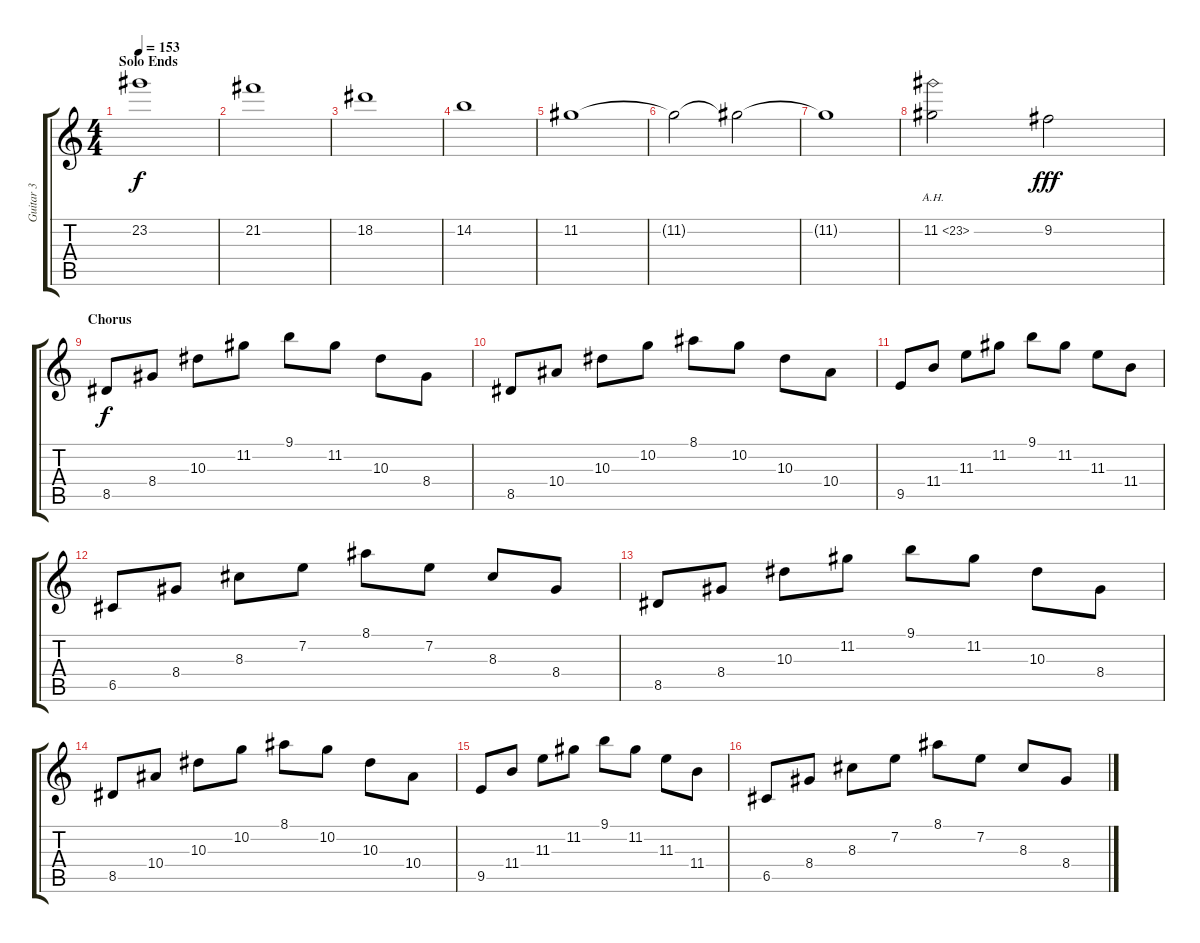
\track ("Guitar 3" "Guitar 3") {instrument distortionguitar}
\staff {score tabs}
\tuning (D4 A3 F3 C3 G2 C2) {hide}
\ts (4 4)
\section ("" "Solo Ends")
\tempo 153
\clef g2
\ks c
23.2{t}.1{dy f} |
21.2.1 |
18.2.1 |
14.2.1 |
11.2.1{volume 6} |
11.2{t}.2 11.2{t}.2{volume 16} |
11.2{t}.1 |
11.2{ah 12}.2 9.2.2{dy fff} |
\section ("" "Chorus")
8.5.8{dy f} 8.4.8 10.3.8 11.2.8 9.1.8 11.2.8 10.3.8 8.4.8 |
8.5.8 10.4.8 10.3.8 10.2.8 8.1.8 10.2.8 10.3.8 10.4.8 |
9.5.8 11.4.8 11.3.8 11.2.8 9.1.8 11.2.8 11.3.8 11.4.8 |
6.5.8 8.4.8 8.3.8 7.2.8 8.1.8 7.2.8 8.3.8 8.4.8 |
8.5.8 8.4.8 10.3.8 11.2.8 9.1.8 11.2.8 10.3.8 8.4.8 |
8.5.8 10.4.8 10.3.8 10.2.8 8.1.8 10.2.8 10.3.8 10.4.8 |
9.5.8 11.4.8 11.3.8 11.2.8 9.1.8 11.2.8 11.3.8 11.4.8 |
6.5.8 8.4.8 8.3.8 7.2.8 8.1.8 7.2.8 8.3.8 8.4.8
